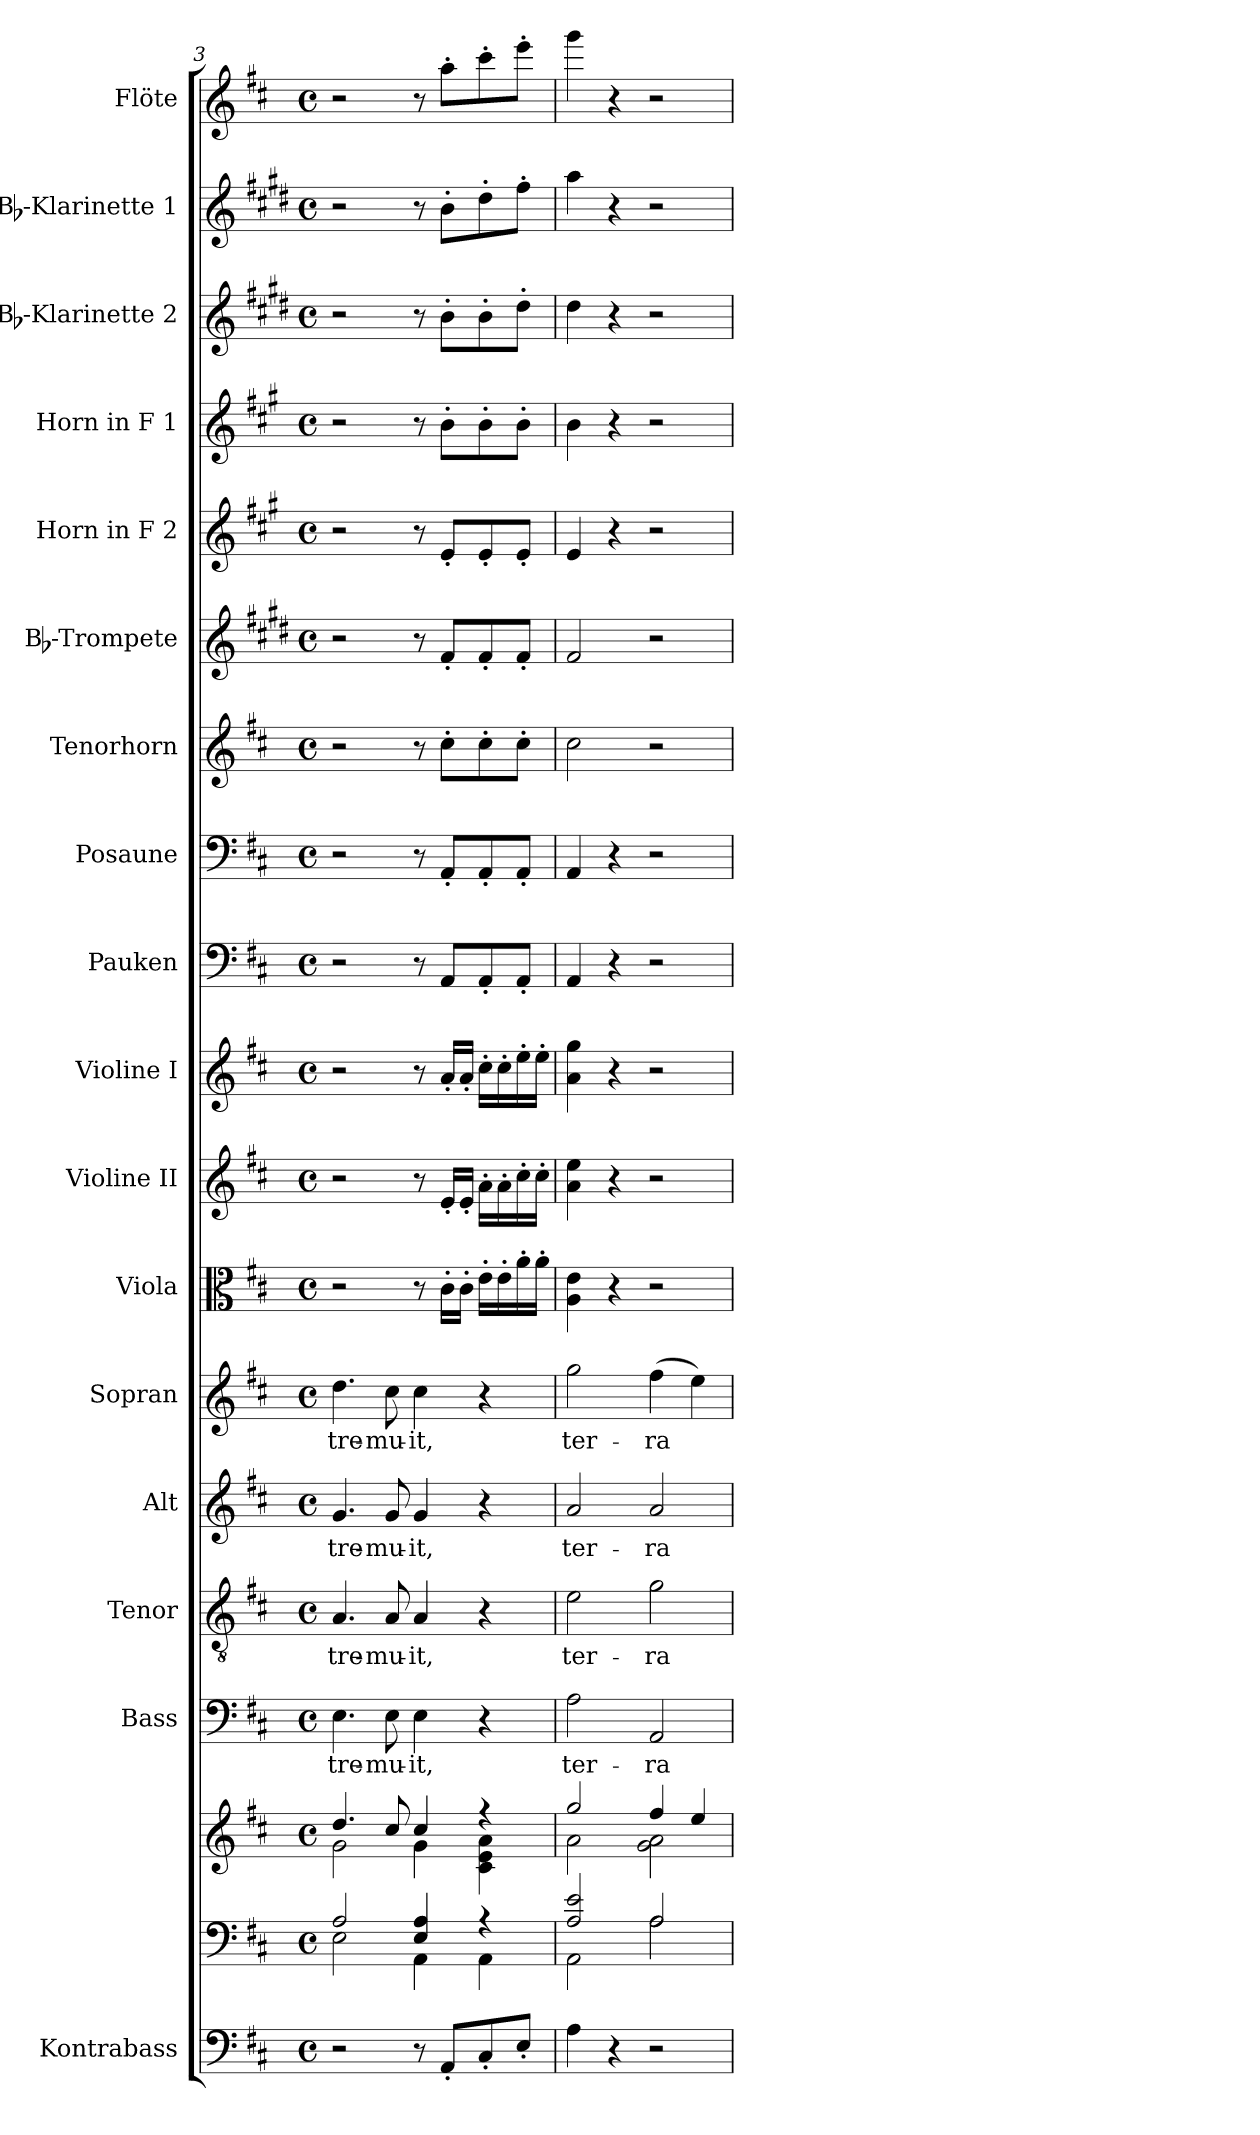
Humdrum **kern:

**kern	**kern	**kern	**kern	**text	**kern	**text	**kern	**text	**kern	**text	**kern	**kern	**kern	**kern	**kern	**kern	**kern	**kern	**kern	**kern	**kern	**kern
*part18	*part17	*part17	*part16	*part16	*part15	*part15	*part14	*part14	*part13	*part13	*part12	*part11	*part10	*part9	*part8	*part7	*part6	*part5	*part4	*part3	*part2	*part1
*staff19	*staff18	*staff17	*staff16	*staff16	*staff15	*staff15	*staff14	*staff14	*staff13	*staff13	*staff12	*staff11	*staff10	*staff9	*staff8	*staff7	*staff6	*staff5	*staff4	*staff3	*staff2	*staff1
*I"Kontrabass	*	*	*I"Bass	*	*I"Tenor	*	*I"Alt	*	*I"Sopran	*	*I"Viola	*I"Violine II	*I"Violine I	*I"Pauken	*I"Posaune	*I"Tenorhorn	*I"Bb-Trompete	*I"Horn in F 2	*I"Horn in F 1	*I"Bb-Klarinette 2	*I"Bb-Klarinette 1	*I"Flöte
*I'Kb.	*	*	*I'B.	*	*I'T.	*	*I'A.	*	*I'S.	*	*I'Vla.	*I'Vl. II	*I'Vl. I	*I'Pk.	*I'Pos.	*I'T. Hrn.	*I'Bb Trp.	*	*	*I'Bb Kl. 2	*I'Bb Kl. 1	*I'Fl.
*clefF4	*clefF4	*clefG2	*clefF4	*	*clefGv2	*	*clefG2	*	*clefG2	*	*clefC3	*clefG2	*clefG2	*clefF4	*clefF4	*clefG2	*clefG2	*clefG2	*clefG2	*clefG2	*clefG2	*clefG2
*ITrd7c12	*	*	*	*	*	*	*	*	*	*	*	*	*	*	*	*ITrd8c14	*ITrd1c2	*ITrd4c7	*ITrd4c7	*ITrd1c2	*ITrd1c2	*
*k[f#c#]	*k[f#c#]	*k[f#c#]	*k[f#c#]	*	*k[f#c#]	*	*k[f#c#]	*	*k[f#c#]	*	*k[f#c#]	*k[f#c#]	*k[f#c#]	*k[f#c#]	*k[f#c#]	*k[f#c#]	*k[f#c#]	*k[f#c#]	*k[f#c#]	*k[f#c#]	*k[f#c#]	*k[f#c#]
*D:	*D:	*D:	*D:	*	*D:	*	*D:	*	*D:	*	*D:	*D:	*D:	*D:	*D:	*D:	*D:	*D:	*D:	*D:	*D:	*D:
*M4/4	*M4/4	*M4/4	*M4/4	*	*M4/4	*	*M4/4	*	*M4/4	*	*M4/4	*M4/4	*M4/4	*M4/4	*M4/4	*M4/4	*M4/4	*M4/4	*M4/4	*M4/4	*M4/4	*M4/4
*met(c)	*met(c)	*met(c)	*met(c)	*	*met(c)	*	*met(c)	*	*met(c)	*	*met(c)	*met(c)	*met(c)	*met(c)	*met(c)	*met(c)	*met(c)	*met(c)	*met(c)	*met(c)	*met(c)	*met(c)
=3	=3	=3	=3	=3	=3	=3	=3	=3	=3	=3	=3	=3	=3	=3	=3	=3	=3	=3	=3	=3	=3	=3
*	*^	*^	*	*	*	*	*	*	*	*	*	*	*	*	*	*	*	*	*	*	*	*
!	!	!	!	!	!	!LO:LY:b	!	!LO:LY:b	!	!LO:LY:b	!	!LO:LY:b	!	!	!	!	!	!	!	!	!	!	!	!
2r	2A/	2E\	4.dd/	2g\	4.E\	tre-	4.A/	tre-	4.g/	tre-	4.dd\	tre-	2r	2r	2r	2r	2r	2r	2r	2r	2r	2r	2r	2r
!	!	!	!	!	!	!LO:LY:b	!	!LO:LY:b	!	!LO:LY:b	!	!LO:LY:b	!	!	!	!	!	!	!	!	!	!	!	!
.	.	.	8cc#/	.	8E\	-mu-	8A/	-mu-	8g/	-mu-	8cc#\	-mu-	.	.	.	.	.	.	.	.	.	.	.	.
!	!	!	!	!	!	!LO:LY:b	!	!LO:LY:b	!	!LO:LY:b	!	!LO:LY:b	!	!	!	!	!	!	!	!	!	!	!	!
8r	4E/ 4A/	4AA\	4cc#/	4g\	4E\	-it,	4A/	-it,	4g/	-it,	4cc#\	-it,	8r	8r	8r	8r	8r	8r	8r	8r	8r	8r	8r	8r
8AAA'</L	.	.	.	.	.	.	.	.	.	.	.	.	16c#'>\LL	16e'</LL	16a'</LL	8AA/L	8AA'</L	8c#'>\L	8e'</L	8A'</L	8e'>\L	8a'>\L	8a'>\L	8aa'>\L
.	.	.	.	.	.	.	.	.	.	.	.	.	16c#'>\JJ	16e'</JJ	16a'</JJ	.	.	.	.	.	.	.	.	.
8CC#'</	4rG	4AA\	4rff	4c#\ 4e\ 4a\	4r	.	4r	.	4r	.	4r	.	16e'>\LL	16a'>\LL	16cc#'>\LL	8AA'</	8AA'</	8c#'>\	8e'</	8A'</	8e'>\	8a'>\	8cc#'>\	8ccc#'>\
.	.	.	.	.	.	.	.	.	.	.	.	.	16e'>\	16a'>\	16cc#'>\	.	.	.	.	.	.	.	.	.
8EE'</J	.	.	.	.	.	.	.	.	.	.	.	.	16a'>\	16cc#'>\	16ee'>\	8AA'</J	8AA'</J	8c#'>\J	8e'</J	8A'</J	8e'>\J	8cc#'>\J	8ee'>\J	8eee'>\J
.	.	.	.	.	.	.	.	.	.	.	.	.	16a'>\JJ	16cc#'>\JJ	16ee'>\JJ	.	.	.	.	.	.	.	.	.
=4	=4	=4	=4	=4	=4	=4	=4	=4	=4	=4	=4	=4	=4	=4	=4	=4	=4	=4	=4	=4	=4	=4	=4	=4
!	!	!	!	!	!	!LO:LY:b	!	!LO:LY:b	!	!LO:LY:b	!	!LO:LY:b	!	!	!	!	!	!	!	!	!	!	!	!
4AA\	2A/ 2e/	2AA\	2gg/	2a\	2A\	ter-	2e\	ter-	2a/	ter-	2gg\	ter-	4A\ 4e\	4a\ 4ee\	4a\ 4gg\	4AA/	4AA/	2c#\	2e/	4A/	4e\	4cc#\	4gg\	4ggg\
4r	.	.	.	.	.	.	.	.	.	.	.	.	4r	4r	4r	4r	4r	.	.	4r	4r	4r	4r	4r
!	!	!	!	!	!	!LO:LY:b	!	!LO:LY:b	!	!LO:LY:b	!	!LO:LY:b	!	!	!	!	!	!	!	!	!	!	!	!
2r	2A/	2A\	4ff#/	2g\ 2a\	2AA/	-ra	2g\	-ra	2a/	-ra	(>4ff#\	-ra	2r	2r	2r	2r	2r	2r	2r	2r	2r	2r	2r	2r
.	.	.	4ee/	.	.	.	.	.	.	.	4ee\)	.	.	.	.	.	.	.	.	.	.	.	.	.
*	*v	*v	*	*	*	*	*	*	*	*	*	*	*	*	*	*	*	*	*	*	*	*	*	*
*	*	*v	*v	*	*	*	*	*	*	*	*	*	*	*	*	*	*	*	*	*	*	*	*
=	=	=	=	=	=	=	=	=	=	=	=	=	=	=	=	=	=	=	=	=	=	=
*-	*-	*-	*-	*-	*-	*-	*-	*-	*-	*-	*-	*-	*-	*-	*-	*-	*-	*-	*-	*-	*-	*-
